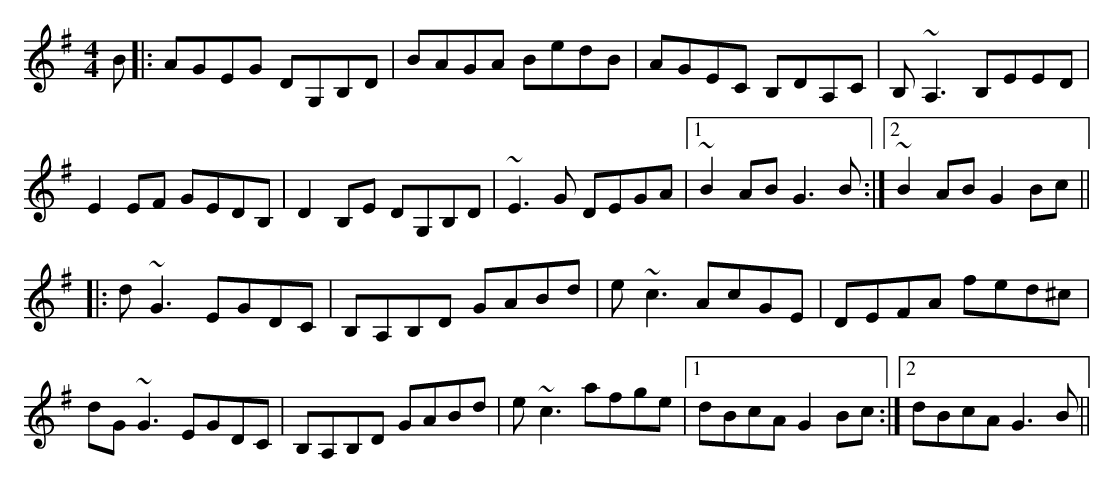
X:1
M:4/4
K:G
B|:AGEG DG,B,D|BAGA BedB|AGEC B,DA,C|B,~A,3 B,EED|
E2 EF GEDB,|D2 B,E DG,B,D|~E3G DEGA|1 ~B2AB G3 B:|2 ~B2AB G2 Bc||
|:d~G3 EGDC|B,A,B,D GABd|e~c3 AcGE|DEFA fed^c|
dG ~G3 EGDC|B,A,B,D GABd|e~c3 afge|1 dBcA G2 Bc:|2 dBcA G3 B||
